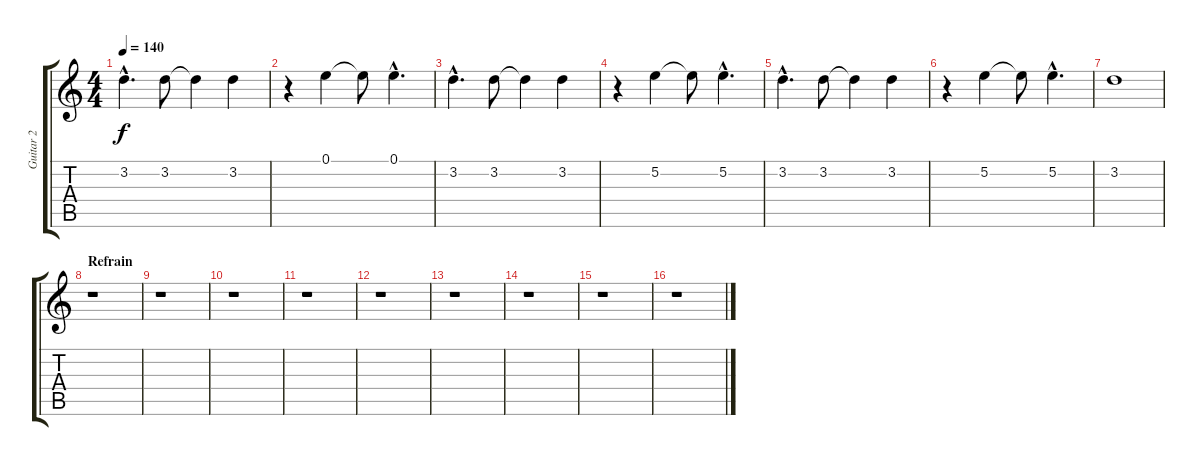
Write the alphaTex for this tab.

\track ("Guitar 2" "Guitar 2") {instrument acousticguitarsteel}
\staff {score tabs}
\tuning (E4 B3 G3 D3 A2 E2) {hide}
\ts (4 4)
\tempo 140
\clef g2
\ks c
3.2{hac}.4{d dy f} 3.2.8 3.2{t}.4 3.2.4 |
r.4 0.1.4 0.1{t}.8 0.1{hac}.4{d} |
3.2{hac}.4{d} 3.2.8 3.2{t}.4 3.2.4 |
r.4 5.2.4 5.2{t}.8 5.2{hac}.4{d} |
3.2{hac}.4{d} 3.2.8 3.2{t}.4 3.2.4 |
r.4 5.2.4 5.2{t}.8 5.2{hac}.4{d} |
3.2.1 |
\section ("" "Refrain")
r.1 |
r.1 |
r.1 |
r.1 |
r.1 |
r.1 |
r.1 |
r.1 |
r.1
